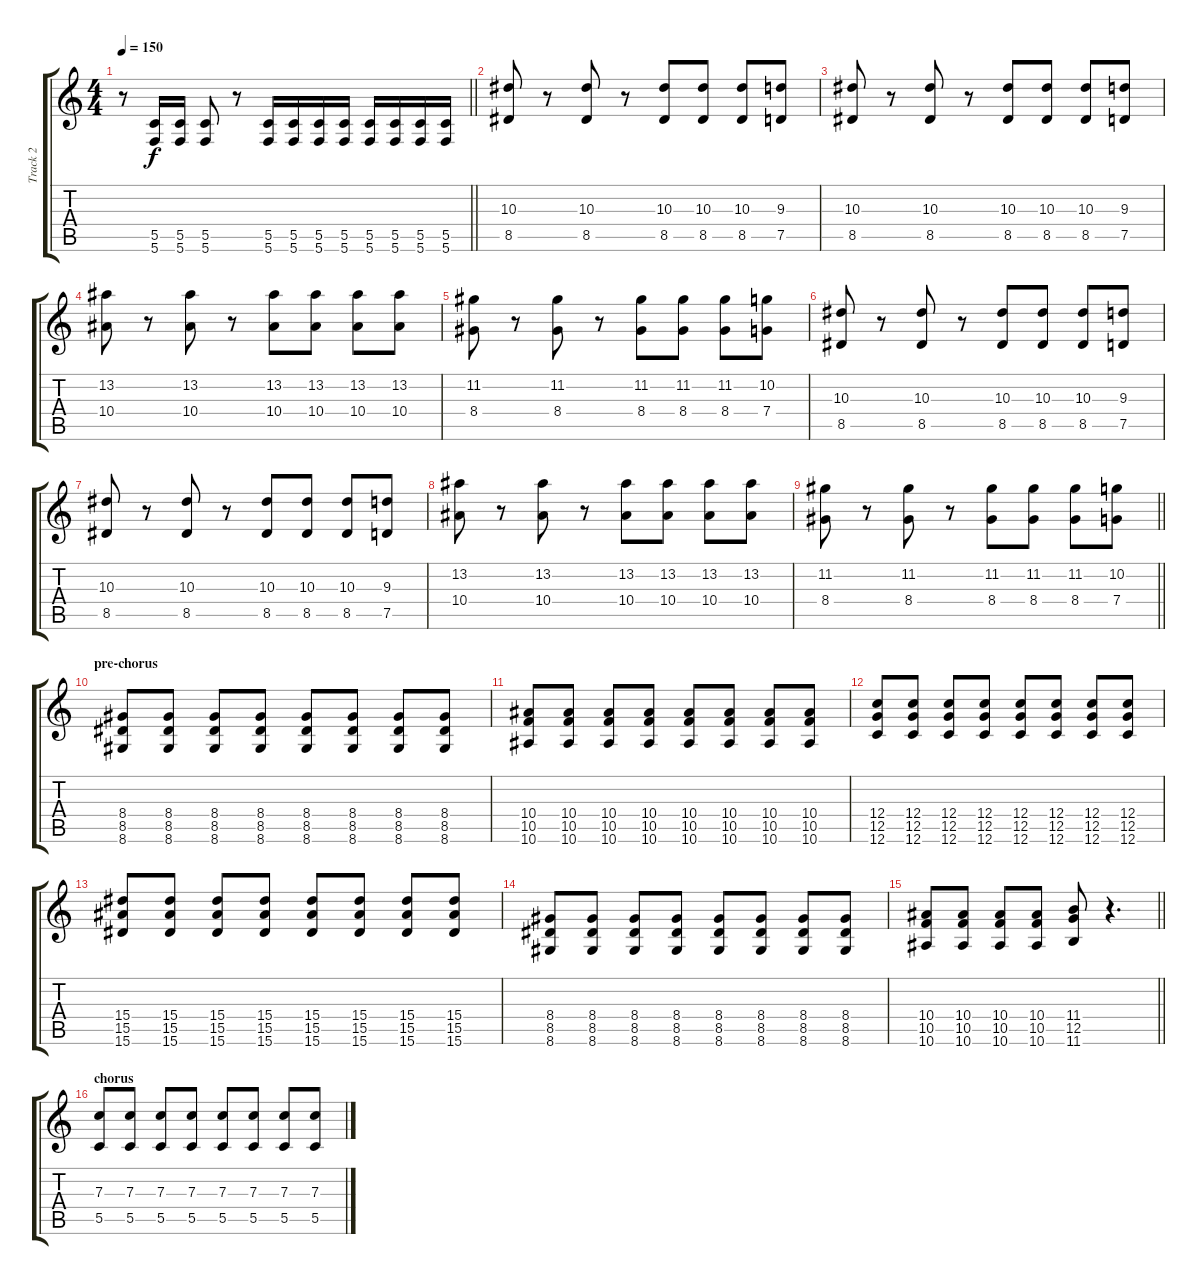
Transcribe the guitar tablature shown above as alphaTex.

\track ("Track 2" "Track 2") {instrument distortionguitar}
\staff {score tabs}
\tuning (D4 A3 F3 C3 G2 C2) {hide}
\ts (4 4)
\tempo 150
\clef g2
\barLineRight lightlight
\ks c
r.8{dy f} (5.5 5.6).16 (5.5 5.6).16 (5.5 5.6).8 r.8 (5.5 5.6).16 (5.5 5.6).16 (5.5 5.6).16 (5.5 5.6).16 (5.5 5.6).16 (5.5 5.6).16 (5.5 5.6).16 (5.5 5.6).16 |
\section ("" "")
(10.3 8.5).8 r.8 (10.3 8.5).8 r.8 (10.3 8.5).8 (10.3 8.5).8 (10.3 8.5).8 (9.3 7.5).8 |
(10.3 8.5).8 r.8 (10.3 8.5).8 r.8 (10.3 8.5).8 (10.3 8.5).8 (10.3 8.5).8 (9.3 7.5).8 |
(13.2 10.4).8 r.8 (13.2 10.4).8 r.8 (13.2 10.4).8 (13.2 10.4).8 (13.2 10.4).8 (13.2 10.4).8 |
(11.2 8.4).8 r.8 (11.2 8.4).8 r.8 (11.2 8.4).8 (11.2 8.4).8 (11.2 8.4).8 (10.2 7.4).8 |
(10.3 8.5).8 r.8 (10.3 8.5).8 r.8 (10.3 8.5).8 (10.3 8.5).8 (10.3 8.5).8 (9.3 7.5).8 |
(10.3 8.5).8 r.8 (10.3 8.5).8 r.8 (10.3 8.5).8 (10.3 8.5).8 (10.3 8.5).8 (9.3 7.5).8 |
(13.2 10.4).8 r.8 (13.2 10.4).8 r.8 (13.2 10.4).8 (13.2 10.4).8 (13.2 10.4).8 (13.2 10.4).8 |
\barLineRight lightlight
(11.2 8.4).8 r.8 (11.2 8.4).8 r.8 (11.2 8.4).8 (11.2 8.4).8 (11.2 8.4).8 (10.2 7.4).8 |
\section ("" "pre-chorus")
(8.4 8.5 8.6).8 (8.4 8.5 8.6).8 (8.4 8.5 8.6).8 (8.4 8.5 8.6).8 (8.4 8.5 8.6).8 (8.4 8.5 8.6).8 (8.4 8.5 8.6).8 (8.4 8.5 8.6).8 |
(10.4 10.5 10.6).8 (10.4 10.5 10.6).8 (10.4 10.5 10.6).8 (10.4 10.5 10.6).8 (10.4 10.5 10.6).8 (10.4 10.5 10.6).8 (10.4 10.5 10.6).8 (10.4 10.5 10.6).8 |
(12.4 12.5 12.6).8 (12.4 12.5 12.6).8 (12.4 12.5 12.6).8 (12.4 12.5 12.6).8 (12.4 12.5 12.6).8 (12.4 12.5 12.6).8 (12.4 12.5 12.6).8 (12.4 12.5 12.6).8 |
(15.4 15.5 15.6).8 (15.4 15.5 15.6).8 (15.4 15.5 15.6).8 (15.4 15.5 15.6).8 (15.4 15.5 15.6).8 (15.4 15.5 15.6).8 (15.4 15.5 15.6).8 (15.4 15.5 15.6).8 |
(8.4 8.5 8.6).8 (8.4 8.5 8.6).8 (8.4 8.5 8.6).8 (8.4 8.5 8.6).8 (8.4 8.5 8.6).8 (8.4 8.5 8.6).8 (8.4 8.5 8.6).8 (8.4 8.5 8.6).8 |
\barLineRight lightlight
(10.4 10.5 10.6).8 (10.4 10.5 10.6).8 (10.4 10.5 10.6).8 (10.4 10.5 10.6).8 (11.4 12.5 11.6).8 r.4{d} |
\section ("" "chorus")
(7.3 5.5).8 (7.3 5.5).8 (7.3 5.5).8 (7.3 5.5).8 (7.3 5.5).8 (7.3 5.5).8 (7.3 5.5).8 (7.3 5.5).8
